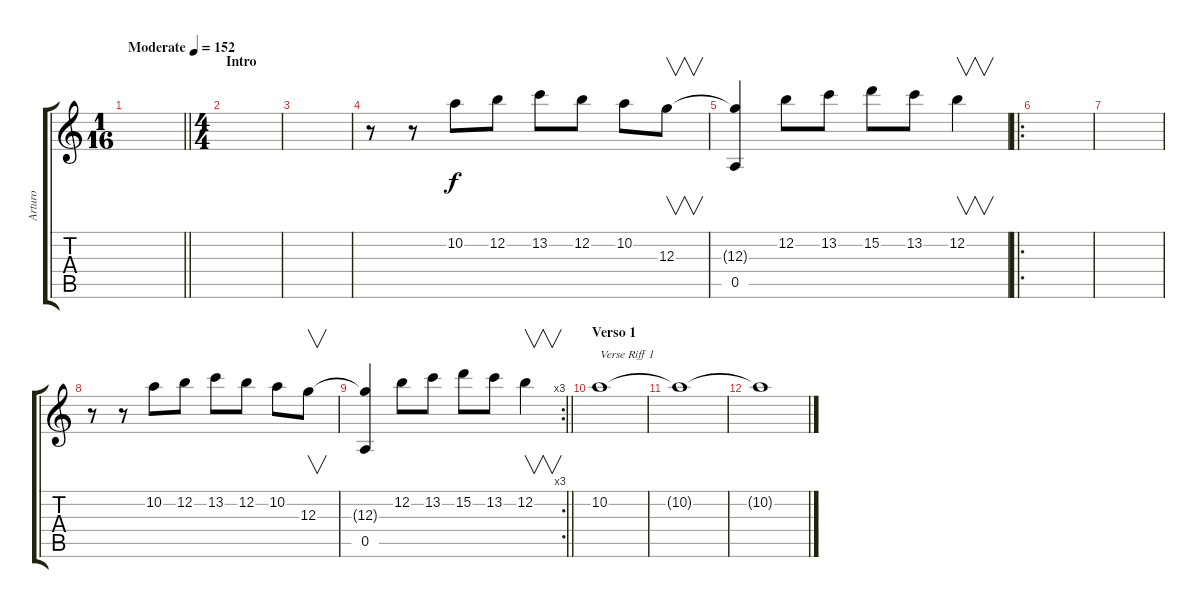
\track ("Arturo" "Arturo") {instrument distortionguitar}
\staff {score tabs}
\tuning (E4 B3 G3 D3 A2 E2) {hide}
\ts (1 16)
\tempo (152 "Moderate")
\clef g2
\barLineRight lightlight
\ks c
|
\ts (4 4)
\section ("" "Intro")
|
|
r.8 r.8 10.2.8 12.2.8 13.2.8 12.2.8 10.2.8 12.3.8{v} |
(12.3{t} 0.5).4 12.2.8 13.2.8 15.2.8 13.2.8 12.2.4{v} |
\ro
|
|
r.8 r.8 10.2.8 12.2.8 13.2.8 12.2.8 10.2.8 12.3.8{v} |
\rc 3
\barLineRight lightlight
(12.3{t} 0.5).4 12.2.8 13.2.8 15.2.8 13.2.8 12.2.4{v} |
\section ("" "Verso 1")
10.2.1{txt "Verse Riff 1"} |
10.2{t}.1 |
10.2{t}.1{volume 0}
